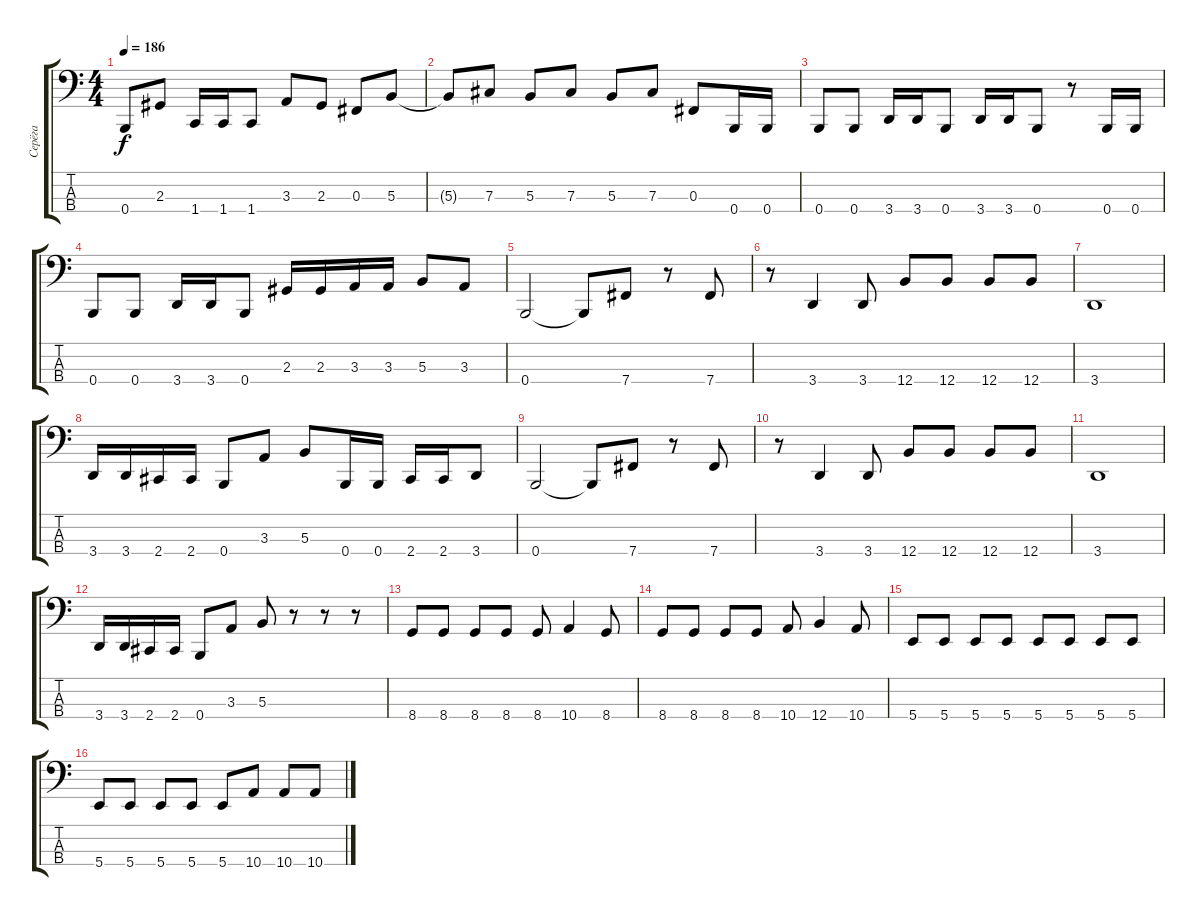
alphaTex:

\track ("Серёга" "Серёга") {instrument electricbasspick}
\staff {score tabs}
\tuning (E2 B1 Gb1 B0) {hide}
\ts (4 4)
\tempo 186
\clef f4
\ks c
0.4{t}.8{dy f} 2.3.8 1.4.16 1.4.16 1.4.8 3.3.8 2.3.8 0.3.8 5.3.8 |
5.3{t}.8 7.3.8 5.3.8 7.3.8 5.3.8 7.3.8 0.3.8 0.4.16 0.4.16 |
0.4.8 0.4.8 3.4.16 3.4.16 0.4.8 3.4.16 3.4.16 0.4.8 r.8 0.4.16 0.4.16 |
0.4.8 0.4.8 3.4.16 3.4.16 0.4.8 2.3.16 2.3.16 3.3.16 3.3.16 5.3.8 3.3.8 |
0.4.2 0.4{t}.8 7.4.8 r.8 7.4.8 |
r.8 3.4.4 3.4.8 12.4.8 12.4.8 12.4.8 12.4.8 |
3.4.1 |
3.4.16 3.4.16 2.4.16 2.4.16 0.4.8 3.3.8 5.3.8 0.4.16 0.4.16 2.4.16 2.4.16 3.4.8 |
0.4.2 0.4{t}.8 7.4.8 r.8 7.4.8 |
r.8 3.4.4 3.4.8 12.4.8 12.4.8 12.4.8 12.4.8 |
3.4.1 |
3.4.16 3.4.16 2.4.16 2.4.16 0.4.8 3.3.8 5.3.8 r.8 r.8 r.8 |
8.4.8 8.4.8 8.4.8 8.4.8 8.4.8 10.4.4 8.4.8 |
8.4.8 8.4.8 8.4.8 8.4.8 10.4.8 12.4.4 10.4.8 |
5.4.8 5.4.8 5.4.8 5.4.8 5.4.8 5.4.8 5.4.8 5.4.8 |
5.4.8 5.4.8 5.4.8 5.4.8 5.4.8 10.4.8 10.4.8 10.4.8
